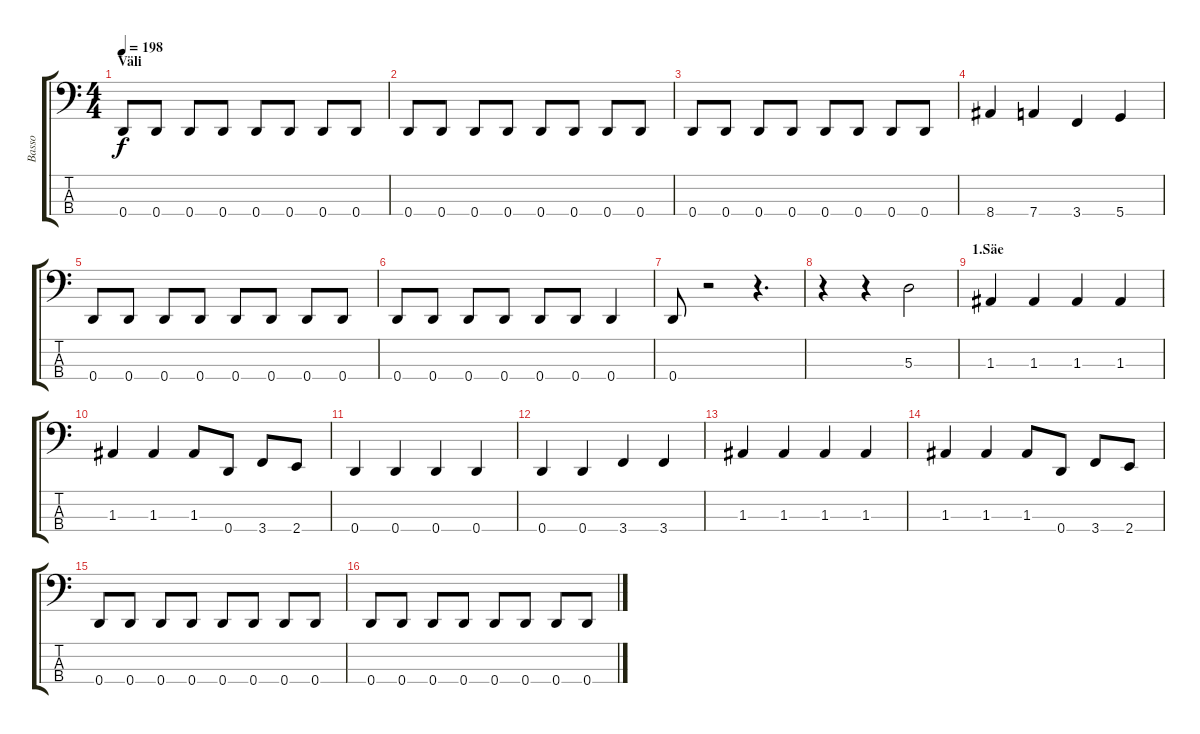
\track ("Basso" "Basso") {instrument electricbasspick}
\staff {score tabs}
\tuning (G2 D2 A1 D1) {hide}
\ts (4 4)
\section ("" "Väli")
\tempo 198
\clef f4
\ks c
0.4.8{dy f} 0.4.8 0.4.8 0.4.8 0.4.8 0.4.8 0.4.8 0.4.8 |
0.4.8 0.4.8 0.4.8 0.4.8 0.4.8 0.4.8 0.4.8 0.4.8 |
0.4.8 0.4.8 0.4.8 0.4.8 0.4.8 0.4.8 0.4.8 0.4.8 |
8.4.4 7.4.4 3.4.4 5.4.4 |
0.4.8 0.4.8 0.4.8 0.4.8 0.4.8 0.4.8 0.4.8 0.4.8 |
0.4.8 0.4.8 0.4.8 0.4.8 0.4.8 0.4.8 0.4.4 |
0.4.8 r.2 r.4{d} |
r.4 r.4 5.3.2 |
\section ("" "1.Säe")
1.3.4 1.3.4 1.3.4 1.3.4 |
1.3.4 1.3.4 1.3.8 0.4.8 3.4.8 2.4.8 |
0.4.4 0.4.4 0.4.4 0.4.4 |
0.4.4 0.4.4 3.4.4 3.4.4 |
1.3.4 1.3.4 1.3.4 1.3.4 |
1.3.4 1.3.4 1.3.8 0.4.8 3.4.8 2.4.8 |
0.4.8 0.4.8 0.4.8 0.4.8 0.4.8 0.4.8 0.4.8 0.4.8 |
0.4.8 0.4.8 0.4.8 0.4.8 0.4.8 0.4.8 0.4.8 0.4.8
